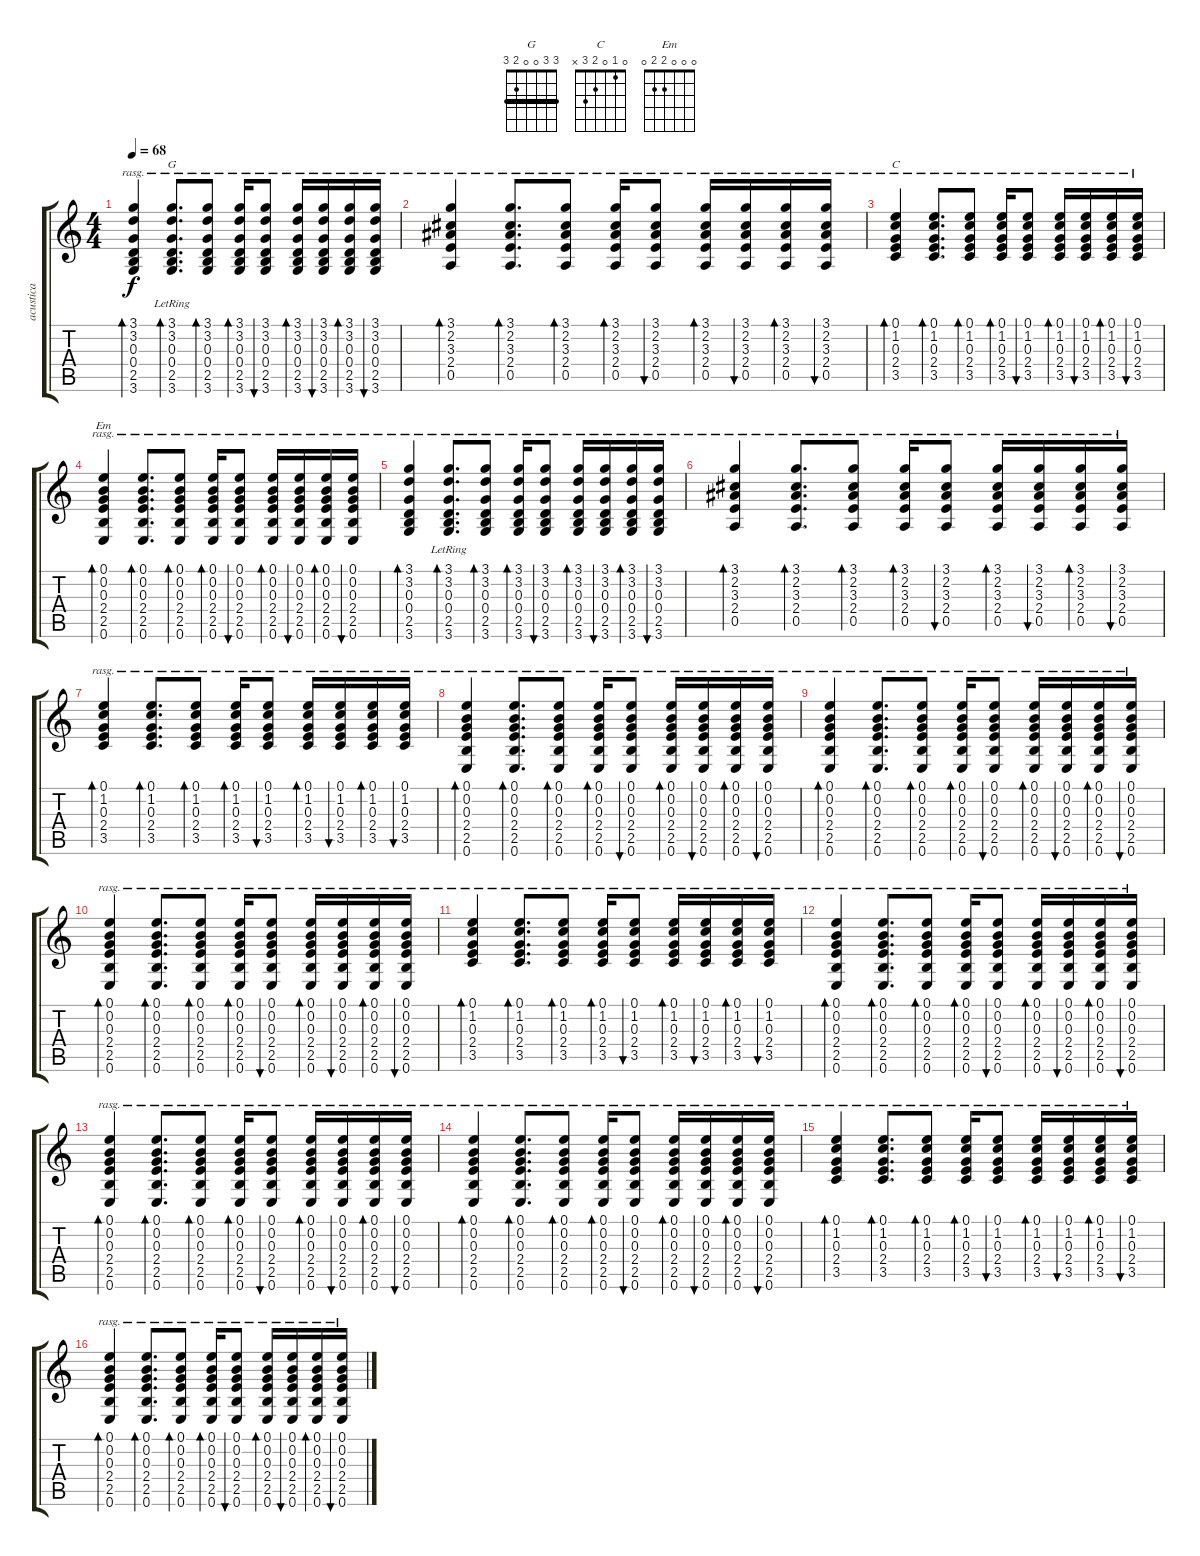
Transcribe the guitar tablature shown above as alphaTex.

\track ("acustica" "acustica") {instrument acousticguitarsteel}
\staff {score tabs}
\tuning (E4 B3 G3 D3 A2 E2) {hide}
\chord ("G" 3 3 0 0 2 3) {barre 3}
\chord ("C" 0 1 0 2 3 x)
\chord ("Em" 0 0 0 2 2 0)
\ts (4 4)
\tempo 68
\clef g2
\ks c
(3.1 3.2 0.3 0.4 2.5 3.6).4{bd 60 rasg ii dy f} (3.1 3.2 0.3 0.4 2.5{lr} 3.6).8{d bd 30 ch "G" rasg ii} (3.1 3.2 0.3 0.4 2.5 3.6).8{bd 30 rasg ii} (3.1 3.2 0.3 0.4 2.5 3.6).16{bd 30 rasg ii} (3.1 3.2 0.3 0.4 2.5 3.6).8{bu 30 rasg ii} (3.1 3.2 0.3 0.4 2.5 3.6).16{bd 30 rasg ii} (3.1 3.2 0.3 0.4 2.5 3.6).16{bu 30 rasg ii} (3.1 3.2 0.3 0.4 2.5 3.6).16{bd 30 rasg ii} (3.1 3.2 0.3 0.4 2.5 3.6).16{bu 30 rasg ii} |
(3.1 2.2 3.3 2.4 0.5).4{bd 60 rasg ii} (3.1 2.2 3.3 2.4 0.5).8{d bd 30 rasg ii} (3.1 2.2 3.3 2.4 0.5).8{bd 30 rasg ii} (3.1 2.2 3.3 2.4 0.5).16{bd 30 rasg ii} (3.1 2.2 3.3 2.4 0.5).8{bu 30 rasg ii} (3.1 2.2 3.3 2.4 0.5).16{bd 30 rasg ii} (3.1 2.2 3.3 2.4 0.5).16{bu 30 rasg ii} (3.1 2.2 3.3 2.4 0.5).16{bd 30 rasg ii} (3.1 2.2 3.3 2.4 0.5).16{bu 30 rasg ii} |
(0.1 1.2 0.3 2.4 3.5).4{bd 30 ch "C" rasg ii} (0.1 1.2 0.3 2.4 3.5).8{d bd 30 rasg ii} (0.1 1.2 0.3 2.4 3.5).8{bd 30 rasg ii} (0.1 1.2 0.3 2.4 3.5).16{bd 30 rasg ii} (0.1 1.2 0.3 2.4 3.5).8{bu 30 rasg ii} (0.1 1.2 0.3 2.4 3.5).16{bd 30 rasg ii} (0.1 1.2 0.3 2.4 3.5).16{bu 30 rasg ii} (0.1 1.2 0.3 2.4 3.5).16{bd 30 rasg ii} (0.1 1.2 0.3 2.4 3.5).16{bu 30 rasg ii} |
(0.1 0.2 0.3 2.4 2.5 0.6).4{bd 30 ch "Em" rasg ii} (0.1 0.2 0.3 2.4 2.5 0.6).8{d bd 30 rasg ii} (0.1 0.2 0.3 2.4 2.5 0.6).8{bd 30 rasg ii} (0.1 0.2 0.3 2.4 2.5 0.6).16{bd 30 rasg ii} (0.1 0.2 0.3 2.4 2.5 0.6).8{bu 30 rasg ii} (0.1 0.2 0.3 2.4 2.5 0.6).16{bd 30 rasg ii} (0.1 0.2 0.3 2.4 2.5 0.6).16{bu 30 rasg ii} (0.1 0.2 0.3 2.4 2.5 0.6).16{bd 30 rasg ii} (0.1 0.2 0.3 2.4 2.5 0.6).16{bu 30 rasg ii} |
(3.1 3.2 0.3 0.4 2.5 3.6).4{bd 60 rasg ii} (3.1 3.2 0.3 0.4 2.5{lr} 3.6).8{d bd 30 rasg ii} (3.1 3.2 0.3 0.4 2.5 3.6).8{bd 30 rasg ii} (3.1 3.2 0.3 0.4 2.5 3.6).16{bd 30 rasg ii} (3.1 3.2 0.3 0.4 2.5 3.6).8{bu 30 rasg ii} (3.1 3.2 0.3 0.4 2.5 3.6).16{bd 30 rasg ii} (3.1 3.2 0.3 0.4 2.5 3.6).16{bu 30 rasg ii} (3.1 3.2 0.3 0.4 2.5 3.6).16{bd 30 rasg ii} (3.1 3.2 0.3 0.4 2.5 3.6).16{bu 30 rasg ii} |
(3.1 2.2 3.3 2.4 0.5).4{bd 60 rasg ii} (3.1 2.2 3.3 2.4 0.5).8{d bd 30 rasg ii} (3.1 2.2 3.3 2.4 0.5).8{bd 30 rasg ii} (3.1 2.2 3.3 2.4 0.5).16{bd 30 rasg ii} (3.1 2.2 3.3 2.4 0.5).8{bu 30 rasg ii} (3.1 2.2 3.3 2.4 0.5).16{bd 30 rasg ii} (3.1 2.2 3.3 2.4 0.5).16{bu 30 rasg ii} (3.1 2.2 3.3 2.4 0.5).16{bd 30 rasg ii} (3.1 2.2 3.3 2.4 0.5).16{bu 30 rasg ii} |
(0.1 1.2 0.3 2.4 3.5).4{bd 30 rasg ii} (0.1 1.2 0.3 2.4 3.5).8{d bd 30 rasg ii} (0.1 1.2 0.3 2.4 3.5).8{bd 30 rasg ii} (0.1 1.2 0.3 2.4 3.5).16{bd 30 rasg ii} (0.1 1.2 0.3 2.4 3.5).8{bu 30 rasg ii} (0.1 1.2 0.3 2.4 3.5).16{bd 30 rasg ii} (0.1 1.2 0.3 2.4 3.5).16{bu 30 rasg ii} (0.1 1.2 0.3 2.4 3.5).16{bd 30 rasg ii} (0.1 1.2 0.3 2.4 3.5).16{bu 30 rasg ii} |
(0.1 0.2 0.3 2.4 2.5 0.6).4{bd 30 rasg ii} (0.1 0.2 0.3 2.4 2.5 0.6).8{d bd 30 rasg ii} (0.1 0.2 0.3 2.4 2.5 0.6).8{bd 30 rasg ii} (0.1 0.2 0.3 2.4 2.5 0.6).16{bd 30 rasg ii} (0.1 0.2 0.3 2.4 2.5 0.6).8{bu 30 rasg ii} (0.1 0.2 0.3 2.4 2.5 0.6).16{bd 30 rasg ii} (0.1 0.2 0.3 2.4 2.5 0.6).16{bu 30 rasg ii} (0.1 0.2 0.3 2.4 2.5 0.6).16{bd 30 rasg ii} (0.1 0.2 0.3 2.4 2.5 0.6).16{bu 30 rasg ii} |
(0.1 0.2 0.3 2.4 2.5 0.6).4{bd 30 rasg ii} (0.1 0.2 0.3 2.4 2.5 0.6).8{d bd 30 rasg ii} (0.1 0.2 0.3 2.4 2.5 0.6).8{bd 30 rasg ii} (0.1 0.2 0.3 2.4 2.5 0.6).16{bd 30 rasg ii} (0.1 0.2 0.3 2.4 2.5 0.6).8{bu 30 rasg ii} (0.1 0.2 0.3 2.4 2.5 0.6).16{bd 30 rasg ii} (0.1 0.2 0.3 2.4 2.5 0.6).16{bu 30 rasg ii} (0.1 0.2 0.3 2.4 2.5 0.6).16{bd 30 rasg ii} (0.1 0.2 0.3 2.4 2.5 0.6).16{bu 30 rasg ii} |
(0.1 0.2 0.3 2.4 2.5 0.6).4{bd 30 rasg ii} (0.1 0.2 0.3 2.4 2.5 0.6).8{d bd 30 rasg ii} (0.1 0.2 0.3 2.4 2.5 0.6).8{bd 30 rasg ii} (0.1 0.2 0.3 2.4 2.5 0.6).16{bd 30 rasg ii} (0.1 0.2 0.3 2.4 2.5 0.6).8{bu 30 rasg ii} (0.1 0.2 0.3 2.4 2.5 0.6).16{bd 30 rasg ii} (0.1 0.2 0.3 2.4 2.5 0.6).16{bu 30 rasg ii} (0.1 0.2 0.3 2.4 2.5 0.6).16{bd 30 rasg ii} (0.1 0.2 0.3 2.4 2.5 0.6).16{bu 30 rasg ii} |
(0.1 1.2 0.3 2.4 3.5).4{bd 30 rasg ii} (0.1 1.2 0.3 2.4 3.5).8{d bd 30 rasg ii} (0.1 1.2 0.3 2.4 3.5).8{bd 30 rasg ii} (0.1 1.2 0.3 2.4 3.5).16{bd 30 rasg ii} (0.1 1.2 0.3 2.4 3.5).8{bu 30 rasg ii} (0.1 1.2 0.3 2.4 3.5).16{bd 30 rasg ii} (0.1 1.2 0.3 2.4 3.5).16{bu 30 rasg ii} (0.1 1.2 0.3 2.4 3.5).16{bd 30 rasg ii} (0.1 1.2 0.3 2.4 3.5).16{bu 30 rasg ii} |
(0.1 0.2 0.3 2.4 2.5 0.6).4{bd 30 rasg ii} (0.1 0.2 0.3 2.4 2.5 0.6).8{d bd 30 rasg ii} (0.1 0.2 0.3 2.4 2.5 0.6).8{bd 30 rasg ii} (0.1 0.2 0.3 2.4 2.5 0.6).16{bd 30 rasg ii} (0.1 0.2 0.3 2.4 2.5 0.6).8{bu 30 rasg ii} (0.1 0.2 0.3 2.4 2.5 0.6).16{bd 30 rasg ii} (0.1 0.2 0.3 2.4 2.5 0.6).16{bu 30 rasg ii} (0.1 0.2 0.3 2.4 2.5 0.6).16{bd 30 rasg ii} (0.1 0.2 0.3 2.4 2.5 0.6).16{bu 30 rasg ii} |
(0.1 0.2 0.3 2.4 2.5 0.6).4{bd 30 rasg ii} (0.1 0.2 0.3 2.4 2.5 0.6).8{d bd 30 rasg ii} (0.1 0.2 0.3 2.4 2.5 0.6).8{bd 30 rasg ii} (0.1 0.2 0.3 2.4 2.5 0.6).16{bd 30 rasg ii} (0.1 0.2 0.3 2.4 2.5 0.6).8{bu 30 rasg ii} (0.1 0.2 0.3 2.4 2.5 0.6).16{bd 30 rasg ii} (0.1 0.2 0.3 2.4 2.5 0.6).16{bu 30 rasg ii} (0.1 0.2 0.3 2.4 2.5 0.6).16{bd 30 rasg ii} (0.1 0.2 0.3 2.4 2.5 0.6).16{bu 30 rasg ii} |
(0.1 0.2 0.3 2.4 2.5 0.6).4{bd 30 rasg ii} (0.1 0.2 0.3 2.4 2.5 0.6).8{d bd 30 rasg ii} (0.1 0.2 0.3 2.4 2.5 0.6).8{bd 30 rasg ii} (0.1 0.2 0.3 2.4 2.5 0.6).16{bd 30 rasg ii} (0.1 0.2 0.3 2.4 2.5 0.6).8{bu 30 rasg ii} (0.1 0.2 0.3 2.4 2.5 0.6).16{bd 30 rasg ii} (0.1 0.2 0.3 2.4 2.5 0.6).16{bu 30 rasg ii} (0.1 0.2 0.3 2.4 2.5 0.6).16{bd 30 rasg ii} (0.1 0.2 0.3 2.4 2.5 0.6).16{bu 30 rasg ii} |
(0.1 1.2 0.3 2.4 3.5).4{bd 30 rasg ii} (0.1 1.2 0.3 2.4 3.5).8{d bd 30 rasg ii} (0.1 1.2 0.3 2.4 3.5).8{bd 30 rasg ii} (0.1 1.2 0.3 2.4 3.5).16{bd 30 rasg ii} (0.1 1.2 0.3 2.4 3.5).8{bu 30 rasg ii} (0.1 1.2 0.3 2.4 3.5).16{bd 30 rasg ii} (0.1 1.2 0.3 2.4 3.5).16{bu 30 rasg ii} (0.1 1.2 0.3 2.4 3.5).16{bd 30 rasg ii} (0.1 1.2 0.3 2.4 3.5).16{bu 30 rasg ii} |
(0.1 0.2 0.3 2.4 2.5 0.6).4{bd 30 rasg ii} (0.1 0.2 0.3 2.4 2.5 0.6).8{d bd 30 rasg ii} (0.1 0.2 0.3 2.4 2.5 0.6).8{bd 30 rasg ii} (0.1 0.2 0.3 2.4 2.5 0.6).16{bd 30 rasg ii} (0.1 0.2 0.3 2.4 2.5 0.6).8{bu 30 rasg ii} (0.1 0.2 0.3 2.4 2.5 0.6).16{bd 30 rasg ii} (0.1 0.2 0.3 2.4 2.5 0.6).16{bu 30 rasg ii} (0.1 0.2 0.3 2.4 2.5 0.6).16{bd 30 rasg ii} (0.1 0.2 0.3 2.4 2.5 0.6).16{bu 30 rasg ii}
